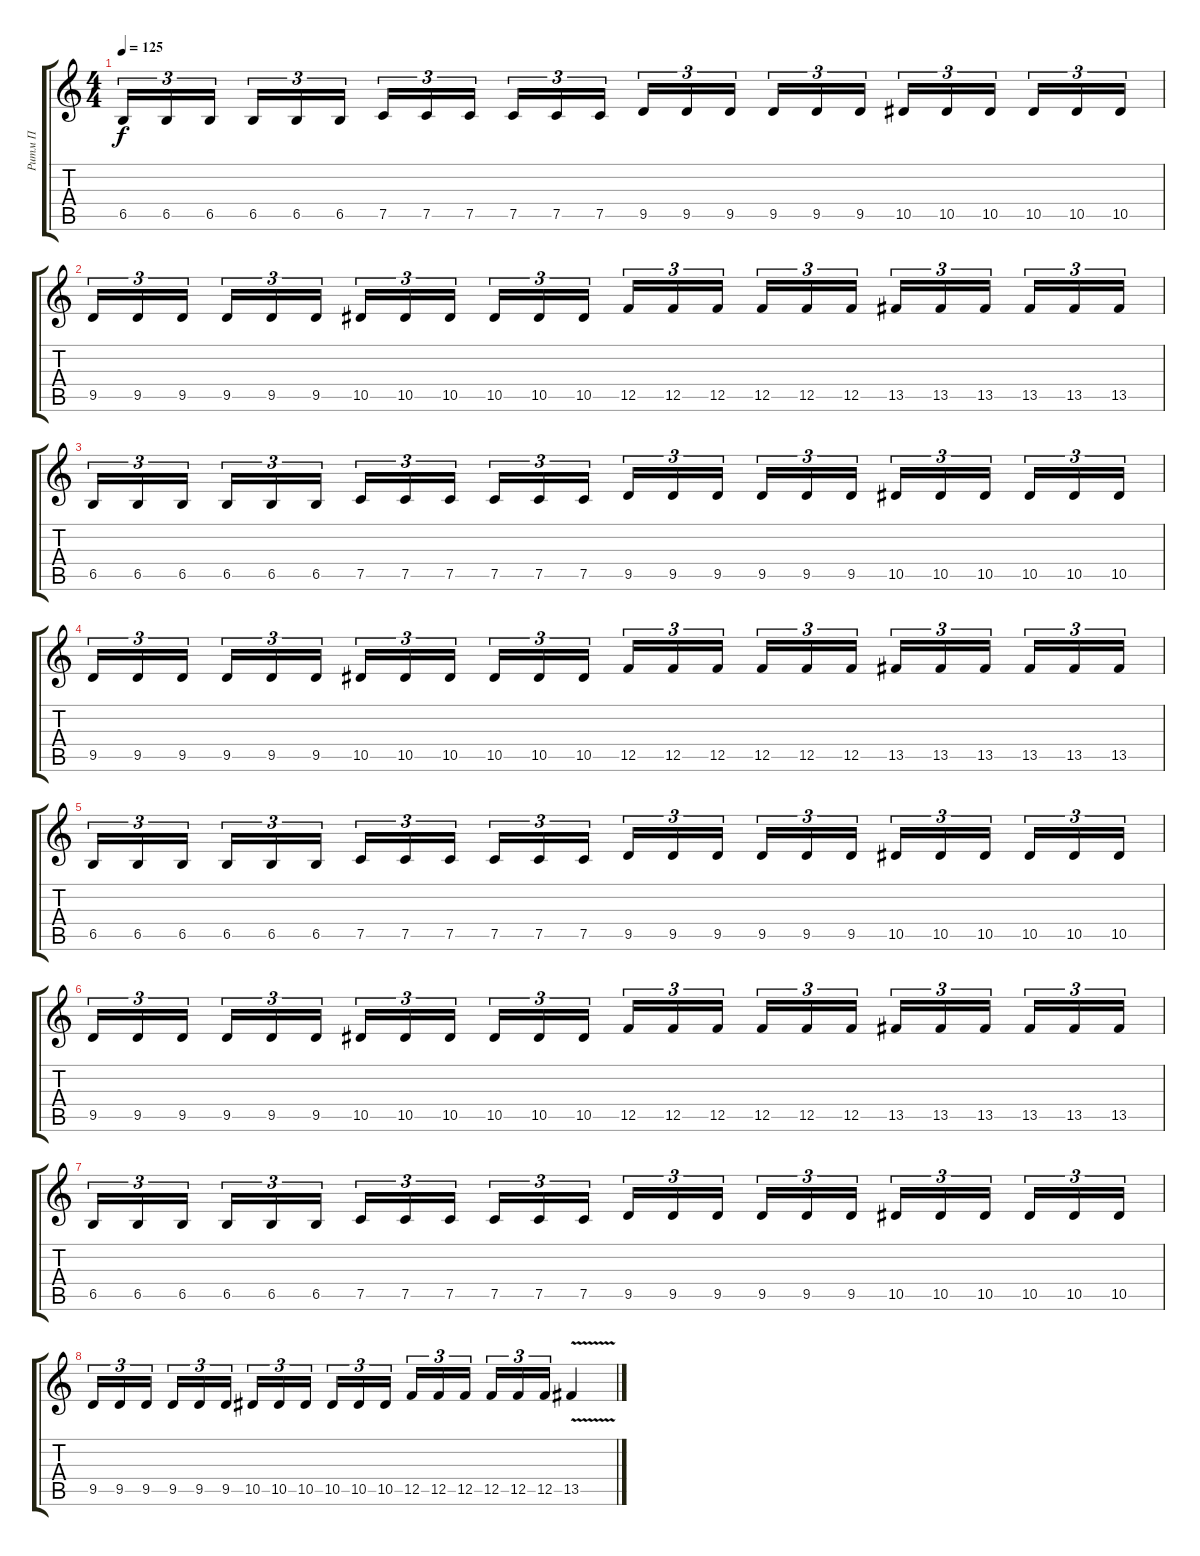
\track ("Ритм П" "Ритм П") {instrument overdrivenguitar}
\staff {score tabs}
\tuning (C4 G3 Eb3 Bb2 F2 C2) {hide}
\ts (4 4)
\tempo 125
\clef g2
\ks c
6.5.16{tu (3 2) dy f} 6.5.16{tu (3 2)} 6.5.16{tu (3 2) beam splitsecondary} 6.5.16{tu (3 2)} 6.5.16{tu (3 2)} 6.5.16{tu (3 2)} 7.5.16{tu (3 2)} 7.5.16{tu (3 2)} 7.5.16{tu (3 2) beam splitsecondary} 7.5.16{tu (3 2)} 7.5.16{tu (3 2)} 7.5.16{tu (3 2)} 9.5.16{tu (3 2)} 9.5.16{tu (3 2)} 9.5.16{tu (3 2) beam splitsecondary} 9.5.16{tu (3 2)} 9.5.16{tu (3 2)} 9.5.16{tu (3 2)} 10.5.16{tu (3 2)} 10.5.16{tu (3 2)} 10.5.16{tu (3 2) beam splitsecondary} 10.5.16{tu (3 2)} 10.5.16{tu (3 2)} 10.5.16{tu (3 2)} |
9.5.16{tu (3 2)} 9.5.16{tu (3 2)} 9.5.16{tu (3 2) beam splitsecondary} 9.5.16{tu (3 2)} 9.5.16{tu (3 2)} 9.5.16{tu (3 2)} 10.5.16{tu (3 2)} 10.5.16{tu (3 2)} 10.5.16{tu (3 2) beam splitsecondary} 10.5.16{tu (3 2)} 10.5.16{tu (3 2)} 10.5.16{tu (3 2)} 12.5.16{tu (3 2)} 12.5.16{tu (3 2)} 12.5.16{tu (3 2) beam splitsecondary} 12.5.16{tu (3 2)} 12.5.16{tu (3 2)} 12.5.16{tu (3 2)} 13.5.16{tu (3 2)} 13.5.16{tu (3 2)} 13.5.16{tu (3 2) beam splitsecondary} 13.5.16{tu (3 2)} 13.5.16{tu (3 2)} 13.5.16{tu (3 2)} |
6.5.16{tu (3 2)} 6.5.16{tu (3 2)} 6.5.16{tu (3 2) beam splitsecondary} 6.5.16{tu (3 2)} 6.5.16{tu (3 2)} 6.5.16{tu (3 2)} 7.5.16{tu (3 2)} 7.5.16{tu (3 2)} 7.5.16{tu (3 2) beam splitsecondary} 7.5.16{tu (3 2)} 7.5.16{tu (3 2)} 7.5.16{tu (3 2)} 9.5.16{tu (3 2)} 9.5.16{tu (3 2)} 9.5.16{tu (3 2) beam splitsecondary} 9.5.16{tu (3 2)} 9.5.16{tu (3 2)} 9.5.16{tu (3 2)} 10.5.16{tu (3 2)} 10.5.16{tu (3 2)} 10.5.16{tu (3 2) beam splitsecondary} 10.5.16{tu (3 2)} 10.5.16{tu (3 2)} 10.5.16{tu (3 2)} |
9.5.16{tu (3 2)} 9.5.16{tu (3 2)} 9.5.16{tu (3 2) beam splitsecondary} 9.5.16{tu (3 2)} 9.5.16{tu (3 2)} 9.5.16{tu (3 2)} 10.5.16{tu (3 2)} 10.5.16{tu (3 2)} 10.5.16{tu (3 2) beam splitsecondary} 10.5.16{tu (3 2)} 10.5.16{tu (3 2)} 10.5.16{tu (3 2)} 12.5.16{tu (3 2)} 12.5.16{tu (3 2)} 12.5.16{tu (3 2) beam splitsecondary} 12.5.16{tu (3 2)} 12.5.16{tu (3 2)} 12.5.16{tu (3 2)} 13.5.16{tu (3 2)} 13.5.16{tu (3 2)} 13.5.16{tu (3 2) beam splitsecondary} 13.5.16{tu (3 2)} 13.5.16{tu (3 2)} 13.5.16{tu (3 2)} |
6.5.16{tu (3 2)} 6.5.16{tu (3 2)} 6.5.16{tu (3 2) beam splitsecondary} 6.5.16{tu (3 2)} 6.5.16{tu (3 2)} 6.5.16{tu (3 2)} 7.5.16{tu (3 2)} 7.5.16{tu (3 2)} 7.5.16{tu (3 2) beam splitsecondary} 7.5.16{tu (3 2)} 7.5.16{tu (3 2)} 7.5.16{tu (3 2)} 9.5.16{tu (3 2)} 9.5.16{tu (3 2)} 9.5.16{tu (3 2) beam splitsecondary} 9.5.16{tu (3 2)} 9.5.16{tu (3 2)} 9.5.16{tu (3 2)} 10.5.16{tu (3 2)} 10.5.16{tu (3 2)} 10.5.16{tu (3 2) beam splitsecondary} 10.5.16{tu (3 2)} 10.5.16{tu (3 2)} 10.5.16{tu (3 2)} |
9.5.16{tu (3 2)} 9.5.16{tu (3 2)} 9.5.16{tu (3 2) beam splitsecondary} 9.5.16{tu (3 2)} 9.5.16{tu (3 2)} 9.5.16{tu (3 2)} 10.5.16{tu (3 2)} 10.5.16{tu (3 2)} 10.5.16{tu (3 2) beam splitsecondary} 10.5.16{tu (3 2)} 10.5.16{tu (3 2)} 10.5.16{tu (3 2)} 12.5.16{tu (3 2)} 12.5.16{tu (3 2)} 12.5.16{tu (3 2) beam splitsecondary} 12.5.16{tu (3 2)} 12.5.16{tu (3 2)} 12.5.16{tu (3 2)} 13.5.16{tu (3 2)} 13.5.16{tu (3 2)} 13.5.16{tu (3 2) beam splitsecondary} 13.5.16{tu (3 2)} 13.5.16{tu (3 2)} 13.5.16{tu (3 2)} |
6.5.16{tu (3 2)} 6.5.16{tu (3 2)} 6.5.16{tu (3 2) beam splitsecondary} 6.5.16{tu (3 2)} 6.5.16{tu (3 2)} 6.5.16{tu (3 2)} 7.5.16{tu (3 2)} 7.5.16{tu (3 2)} 7.5.16{tu (3 2) beam splitsecondary} 7.5.16{tu (3 2)} 7.5.16{tu (3 2)} 7.5.16{tu (3 2)} 9.5.16{tu (3 2)} 9.5.16{tu (3 2)} 9.5.16{tu (3 2) beam splitsecondary} 9.5.16{tu (3 2)} 9.5.16{tu (3 2)} 9.5.16{tu (3 2)} 10.5.16{tu (3 2)} 10.5.16{tu (3 2)} 10.5.16{tu (3 2) beam splitsecondary} 10.5.16{tu (3 2)} 10.5.16{tu (3 2)} 10.5.16{tu (3 2)} |
9.5.16{tu (3 2)} 9.5.16{tu (3 2)} 9.5.16{tu (3 2) beam splitsecondary} 9.5.16{tu (3 2)} 9.5.16{tu (3 2)} 9.5.16{tu (3 2)} 10.5.16{tu (3 2)} 10.5.16{tu (3 2)} 10.5.16{tu (3 2) beam splitsecondary} 10.5.16{tu (3 2)} 10.5.16{tu (3 2)} 10.5.16{tu (3 2)} 12.5.16{tu (3 2)} 12.5.16{tu (3 2)} 12.5.16{tu (3 2) beam splitsecondary} 12.5.16{tu (3 2)} 12.5.16{tu (3 2)} 12.5.16{tu (3 2)} 13.5{v}.4
